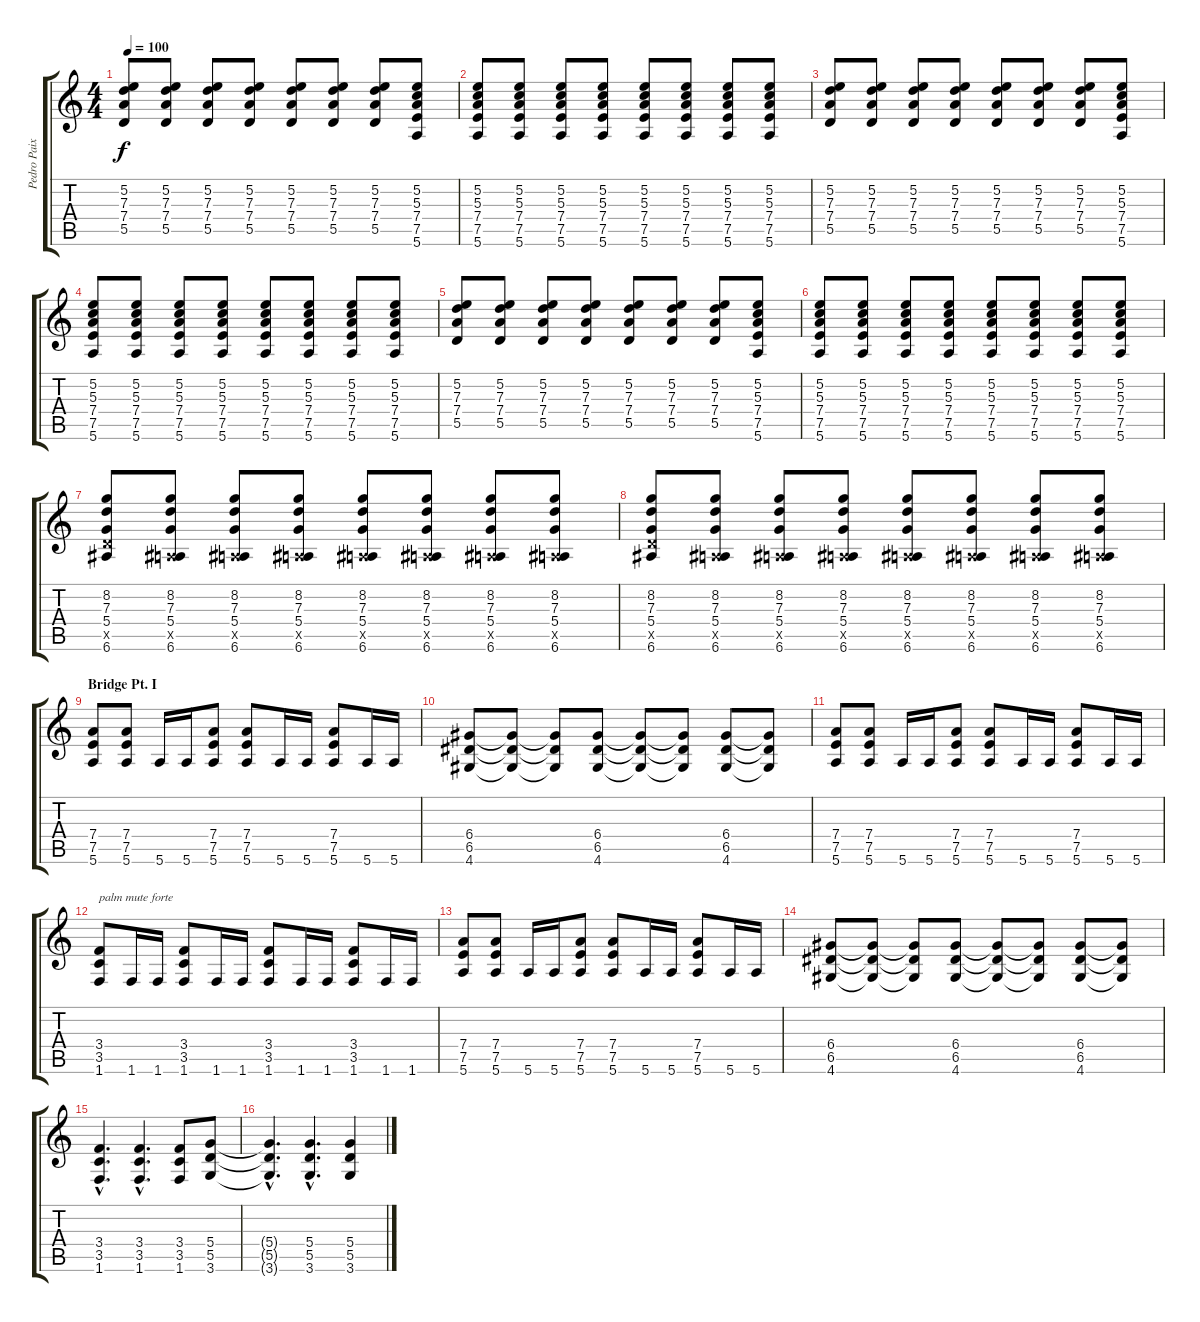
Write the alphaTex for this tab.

\track ("Pedro Paixao" "Pedro Paix") {instrument distortionguitar}
\staff {score tabs}
\tuning (E4 B3 G3 D3 A2 E2) {hide}
\ts (4 4)
\tempo 100
\clef g2
\ks c
(5.2 7.3 7.4 5.5).8{dy f} (5.2 7.3 7.4 5.5).8 (5.2 7.3 7.4 5.5).8 (5.2 7.3 7.4 5.5).8 (5.2 7.3 7.4 5.5).8 (5.2 7.3 7.4 5.5).8 (5.2 7.3 7.4 5.5).8 (5.2 5.3 7.4 7.5 5.6).8 |
(5.2 5.3 7.4 7.5 5.6).8 (5.2 5.3 7.4 7.5 5.6).8 (5.2 5.3 7.4 7.5 5.6).8 (5.2 5.3 7.4 7.5 5.6).8 (5.2 5.3 7.4 7.5 5.6).8 (5.2 5.3 7.4 7.5 5.6).8 (5.2 5.3 7.4 7.5 5.6).8 (5.2 5.3 7.4 7.5 5.6).8 |
(5.2 7.3 7.4 5.5).8 (5.2 7.3 7.4 5.5).8 (5.2 7.3 7.4 5.5).8 (5.2 7.3 7.4 5.5).8 (5.2 7.3 7.4 5.5).8 (5.2 7.3 7.4 5.5).8 (5.2 7.3 7.4 5.5).8 (5.2 5.3 7.4 7.5 5.6).8 |
(5.2 5.3 7.4 7.5 5.6).8 (5.2 5.3 7.4 7.5 5.6).8 (5.2 5.3 7.4 7.5 5.6).8 (5.2 5.3 7.4 7.5 5.6).8 (5.2 5.3 7.4 7.5 5.6).8 (5.2 5.3 7.4 7.5 5.6).8 (5.2 5.3 7.4 7.5 5.6).8 (5.2 5.3 7.4 7.5 5.6).8 |
(5.2 7.3 7.4 5.5).8 (5.2 7.3 7.4 5.5).8 (5.2 7.3 7.4 5.5).8 (5.2 7.3 7.4 5.5).8 (5.2 7.3 7.4 5.5).8 (5.2 7.3 7.4 5.5).8 (5.2 7.3 7.4 5.5).8 (5.2 5.3 7.4 7.5 5.6).8 |
(5.2 5.3 7.4 7.5 5.6).8 (5.2 5.3 7.4 7.5 5.6).8 (5.2 5.3 7.4 7.5 5.6).8 (5.2 5.3 7.4 7.5 5.6).8 (5.2 5.3 7.4 7.5 5.6).8 (5.2 5.3 7.4 7.5 5.6).8 (5.2 5.3 7.4 7.5 5.6).8 (5.2 5.3 7.4 7.5 5.6).8 |
(8.2 7.3 5.4 5.5{x} 6.6).8 (8.2 7.3 5.4 0.5{x} 6.6).8 (8.2 7.3 5.4 0.5{x} 6.6).8 (8.2 7.3 5.4 0.5{x} 6.6).8 (8.2 7.3 5.4 0.5{x} 6.6).8 (8.2 7.3 5.4 0.5{x} 6.6).8 (8.2 7.3 5.4 0.5{x} 6.6).8 (8.2 7.3 5.4 0.5{x} 6.6).8 |
(8.2 7.3 5.4 5.5{x} 6.6).8 (8.2 7.3 5.4 0.5{x} 6.6).8 (8.2 7.3 5.4 0.5{x} 6.6).8 (8.2 7.3 5.4 0.5{x} 6.6).8 (8.2 7.3 5.4 0.5{x} 6.6).8 (8.2 7.3 5.4 0.5{x} 6.6).8 (8.2 7.3 5.4 0.5{x} 6.6).8 (8.2 7.3 5.4 0.5{x} 6.6).8 |
\section ("" "Bridge Pt. I")
(7.4 7.5 5.6).8 (7.4 7.5 5.6).8 5.6.16 5.6.16 (7.4 7.5 5.6).8 (7.4 7.5 5.6).8 5.6.16 5.6.16 (7.4 7.5 5.6).8 5.6.16 5.6.16 |
(6.4 6.5 4.6).8 (6.4{t} 6.5{t} 4.6{t}).8 (6.4{t} 6.5{t} 4.6{t}).8 (6.4 6.5 4.6).8 (6.4{t} 6.5{t} 4.6{t}).8 (6.4{t} 6.5{t} 4.6{t}).8 (6.4 6.5 4.6).8 (6.4{t} 6.5{t} 4.6{t}).8 |
(7.4 7.5 5.6).8 (7.4 7.5 5.6).8 5.6.16 5.6.16 (7.4 7.5 5.6).8 (7.4 7.5 5.6).8 5.6.16 5.6.16 (7.4 7.5 5.6).8 5.6.16 5.6.16 |
(3.4 3.5 1.6).8{txt "palm mute forte"} 1.6.16 1.6.16 (3.4 3.5 1.6).8 1.6.16 1.6.16 (3.4 3.5 1.6).8 1.6.16 1.6.16 (3.4 3.5 1.6).8 1.6.16 1.6.16 |
(7.4 7.5 5.6).8 (7.4 7.5 5.6).8 5.6.16 5.6.16 (7.4 7.5 5.6).8 (7.4 7.5 5.6).8 5.6.16 5.6.16 (7.4 7.5 5.6).8 5.6.16 5.6.16 |
(6.4 6.5 4.6).8 (6.4{t} 6.5{t} 4.6{t}).8 (6.4{t} 6.5{t} 4.6{t}).8 (6.4 6.5 4.6).8 (6.4{t} 6.5{t} 4.6{t}).8 (6.4{t} 6.5{t} 4.6{t}).8 (6.4 6.5 4.6).8 (6.4{t} 6.5{t} 4.6{t}).8 |
(3.4{hac} 3.5{hac} 1.6{hac}).4{d} (3.4{hac} 3.5{hac} 1.6{hac}).4{d} (3.4 3.5 1.6).8 (5.4 5.5 3.6).8 |
(5.4{hac t} 5.5{hac t} 3.6{hac t}).4{d} (5.4{hac} 5.5{hac} 3.6{hac}).4{d} (5.4 5.5 3.6).4
